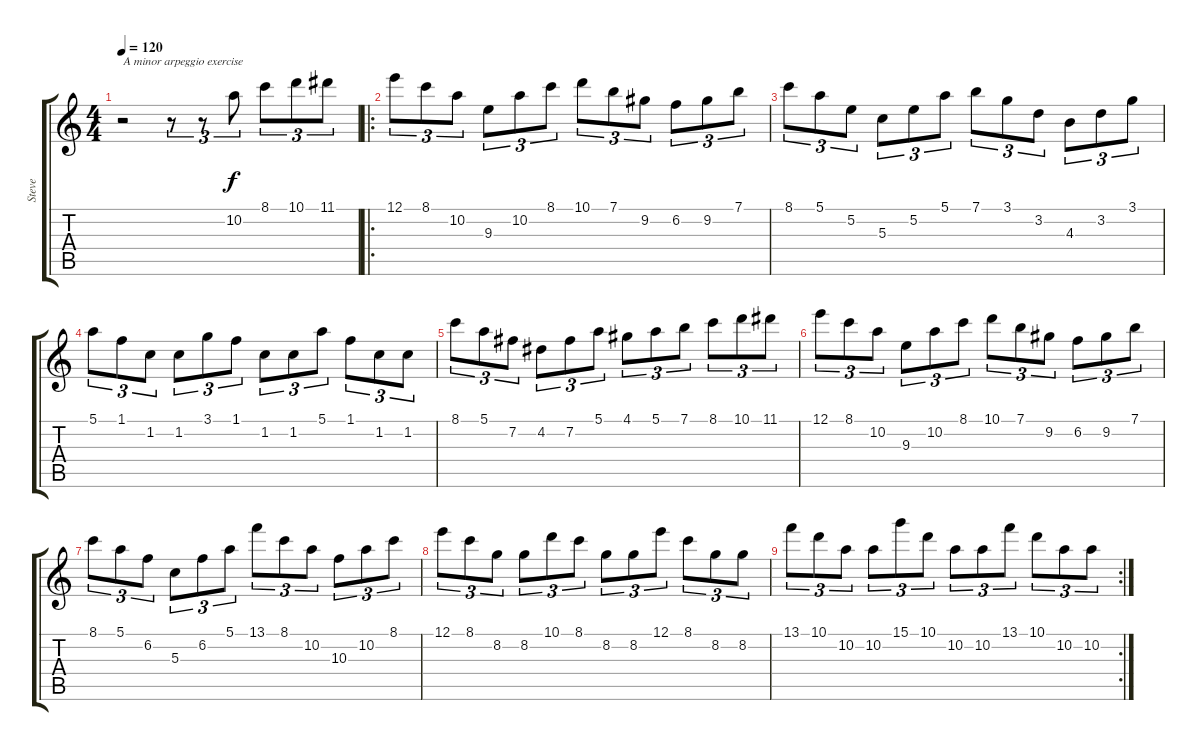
\track ("Steve" "Steve") {instrument overdrivenguitar}
\staff {score tabs}
\tuning (E4 B3 G3 D3 A2 E2) {hide}
\ts (4 4)
\tempo 120
\clef g2
\ks c
r.2{txt "A minor arpeggio exercise" dy f} r.8{tu (3 2)} r.8{tu (3 2)} 10.2.8{tu (3 2)} 8.1.8{tu (3 2)} 10.1.8{tu (3 2)} 11.1.8{tu (3 2)} |
\ro
12.1.8{tu (3 2)} 8.1.8{tu (3 2)} 10.2.8{tu (3 2)} 9.3.8{tu (3 2)} 10.2.8{tu (3 2)} 8.1.8{tu (3 2)} 10.1.8{tu (3 2)} 7.1.8{tu (3 2)} 9.2.8{tu (3 2)} 6.2.8{tu (3 2)} 9.2.8{tu (3 2)} 7.1.8{tu (3 2)} |
8.1.8{tu (3 2)} 5.1.8{tu (3 2)} 5.2.8{tu (3 2)} 5.3.8{tu (3 2)} 5.2.8{tu (3 2)} 5.1.8{tu (3 2)} 7.1.8{tu (3 2)} 3.1.8{tu (3 2)} 3.2.8{tu (3 2)} 4.3.8{tu (3 2)} 3.2.8{tu (3 2)} 3.1.8{tu (3 2)} |
5.1.8{tu (3 2)} 1.1.8{tu (3 2)} 1.2.8{tu (3 2)} 1.2.8{tu (3 2)} 3.1.8{tu (3 2)} 1.1.8{tu (3 2)} 1.2.8{tu (3 2)} 1.2.8{tu (3 2)} 5.1.8{tu (3 2)} 1.1.8{tu (3 2)} 1.2.8{tu (3 2)} 1.2.8{tu (3 2)} |
8.1.8{tu (3 2)} 5.1.8{tu (3 2)} 7.2.8{tu (3 2)} 4.2.8{tu (3 2)} 7.2.8{tu (3 2)} 5.1.8{tu (3 2)} 4.1.8{tu (3 2)} 5.1.8{tu (3 2)} 7.1.8{tu (3 2)} 8.1.8{tu (3 2)} 10.1.8{tu (3 2)} 11.1.8{tu (3 2)} |
12.1.8{tu (3 2)} 8.1.8{tu (3 2)} 10.2.8{tu (3 2)} 9.3.8{tu (3 2)} 10.2.8{tu (3 2)} 8.1.8{tu (3 2)} 10.1.8{tu (3 2)} 7.1.8{tu (3 2)} 9.2.8{tu (3 2)} 6.2.8{tu (3 2)} 9.2.8{tu (3 2)} 7.1.8{tu (3 2)} |
8.1.8{tu (3 2)} 5.1.8{tu (3 2)} 6.2.8{tu (3 2)} 5.3.8{tu (3 2)} 6.2.8{tu (3 2)} 5.1.8{tu (3 2)} 13.1.8{tu (3 2)} 8.1.8{tu (3 2)} 10.2.8{tu (3 2)} 10.3.8{tu (3 2)} 10.2.8{tu (3 2)} 8.1.8{tu (3 2)} |
12.1.8{tu (3 2)} 8.1.8{tu (3 2)} 8.2.8{tu (3 2)} 8.2.8{tu (3 2)} 10.1.8{tu (3 2)} 8.1.8{tu (3 2)} 8.2.8{tu (3 2)} 8.2.8{tu (3 2)} 12.1.8{tu (3 2)} 8.1.8{tu (3 2)} 8.2.8{tu (3 2)} 8.2.8{tu (3 2)} |
\rc 2
13.1.8{tu (3 2)} 10.1.8{tu (3 2)} 10.2.8{tu (3 2)} 10.2.8{tu (3 2)} 15.1.8{tu (3 2)} 10.1.8{tu (3 2)} 10.2.8{tu (3 2)} 10.2.8{tu (3 2)} 13.1.8{tu (3 2)} 10.1.8{tu (3 2)} 10.2.8{tu (3 2)} 10.2.8{tu (3 2)}
